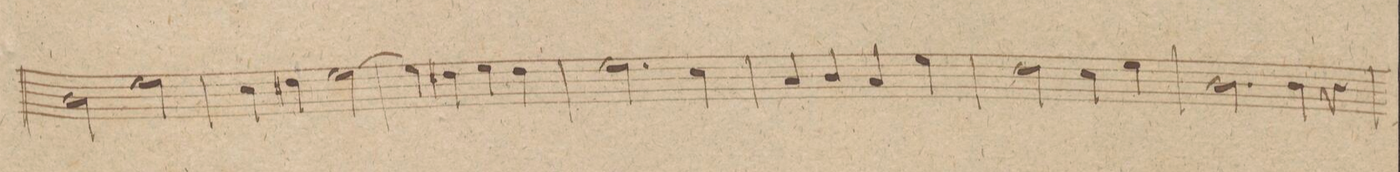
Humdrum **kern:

**kern	**dynam
*I"Oboi 1mo	*
*clefG2	*
*k[f#c#g#]	*
*met(c|)	*
*M2/2	*
2b\	.
2ee\	.
=262	=262
4cc#\	.
4dd#X\	.
[2ee\	.
=263	=263
4ee\]	.
4dd#X\	.
4ee\	.
4dd#\	.
=264	=264
2.ee\	.
4cc#\	.
=265	=265
4a/	.
4b/	.
4a/	.
4ee\	.
=266	=266
2dd\	.
4cc#\	.
4ee\	.
=267	=267
2b\	.
4b\	.
4r	.
=268	=268
*-	*-
